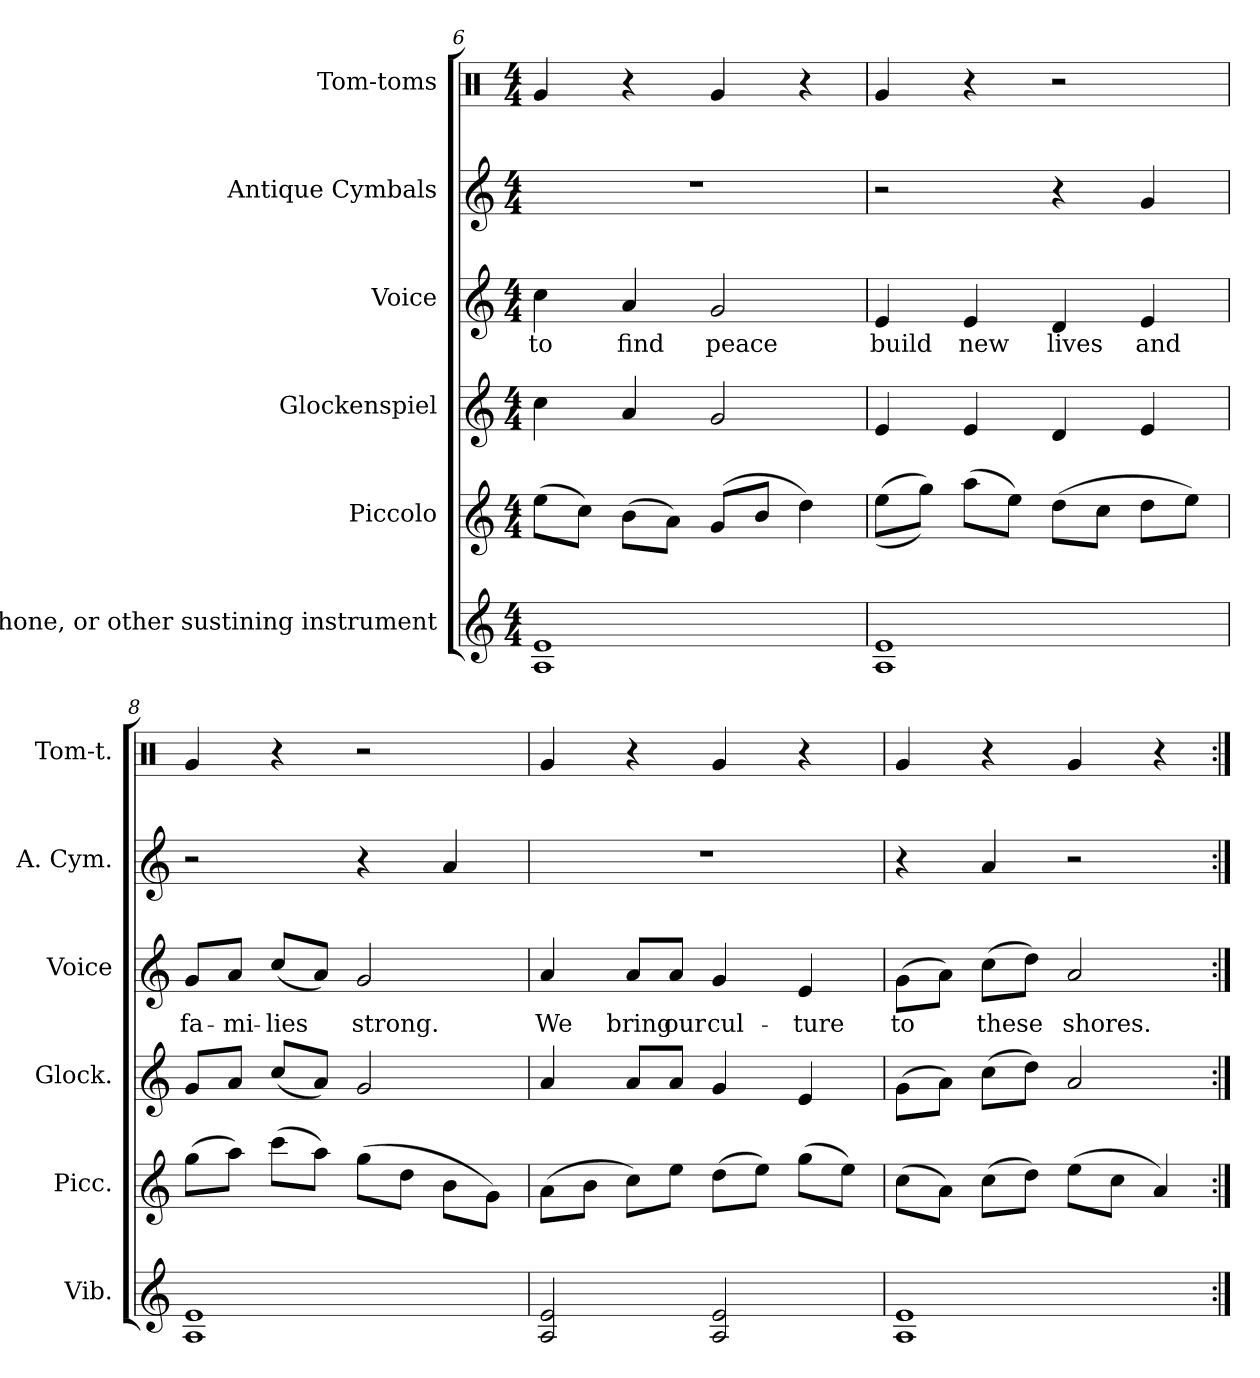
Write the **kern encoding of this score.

**kern	**kern	**kern	**kern	**text	**kern	**kern
*part6	*part5	*part4	*part3	*part3	*part2	*part1
*staff6	*staff5	*staff4	*staff3	*staff3	*staff2	*staff1
*I"Vibraphone, or other sustining instrument	*I"Piccolo	*I"Glockenspiel	*I"Voice	*	*I"Antique Cymbals	*I"Tom-toms
*I'Vib.	*I'Picc.	*I'Glock.	*I'Voice	*	*I'A. Cym.	*I'Tom-t.
*clefG2	*clefG2	*clefG2	*clefG2	*	*clefG2	*clefX
*	*ITrd-7c-12	*ITrd-14c-24	*	*	*ITrd-14c-24	*
*k[]	*k[]	*k[]	*k[]	*	*k[]	*k[]
*C:	*C:	*C:	*C:	*	*C:	*C:
*M4/4	*M4/4	*M4/4	*M4/4	*	*M4/4	*M4/4
=6	=6	=6	=6	=6	=6	=6
!	!	!	!	!LO:LY:b:color=#000000	!	!
1Ai 1ei	(8eeei\L	4cccci\	4cci\	to	1r	4Rgi/
.	8ccci\J)	.	.	.	.	.
!	!	!	!	!LO:LY:b:color=#000000	!	!
.	(8bbi\L	4aaai/	4ai/	find	.	4r
.	8aai\J)	.	.	.	.	.
!	!	!	!	!LO:LY:b:color=#000000	!	!
.	(8ggi/L	2gggi/	2gi/	peace	.	4Rgi/
.	8bbi/J	.	.	.	.	.
.	4dddi\)	.	.	.	.	4r
!!LO:LB:g=z
=7	=7	=7	=7	=7	=7	=7
!	!	!	!	!LO:LY:b:color=#000000	!	!
1Ai 1ei	((8eeei\L	4eeei/	4ei/	build	2r	4Rgi/
.	8gggi\J))	.	.	.	.	.
!	!	!	!	!LO:LY:b:color=#000000	!	!
.	(8aaai\L	4eeei/	4ei/	new	.	4r
.	8eeei\J)	.	.	.	.	.
!	!	!	!	!LO:LY:b:color=#000000	!	!
.	(8dddi\L	4dddi/	4di/	lives	4r	2r
.	8ccci\J	.	.	.	.	.
!	!	!	!	!LO:LY:b:color=#000000	!	!
.	8dddi\L	4eeei/	4ei/	and	4gggi/	.
.	8eeei\J)	.	.	.	.	.
=8	=8	=8	=8	=8	=8	=8
!	!	!	!	!LO:LY:b:color=#000000	!	!
1Ai 1ei	(8gggi\L	8gggi/L	8gi/L	fa-	2r	4Rgi/
!	!	!	!	!LO:LY:b:color=#000000	!	!
.	8aaai\J)	8aaai/J	8ai/J	-mi-	.	.
!	!	!	!	!LO:LY:b:color=#000000	!	!
.	(8cccci\L	(8cccci/L	(8cci/L	-lies	.	4r
.	8aaai\J)	8aaai/J)	8ai/J)	.	.	.
!	!	!	!	!LO:LY:b:color=#000000	!	!
.	(8gggi\L	2gggi/	2gi/	strong.	4r	2r
.	8dddi\J	.	.	.	.	.
.	8bbi\L	.	.	.	4aaai/	.
.	8ggi\J)	.	.	.	.	.
=9	=9	=9	=9	=9	=9	=9
!	!	!	!	!LO:LY:b:color=#000000	!	!
2Ai/ 2ei	(8aai\L	4aaai/	4ai/	We	1r	4Rgi/
.	8bbi\J	.	.	.	.	.
!	!	!	!	!LO:LY:b:color=#000000	!	!
.	8ccci\L)	8aaai/L	8ai/L	bring	.	4r
!	!	!	!	!LO:LY:b:color=#000000	!	!
.	8eeei\J	8aaai/J	8ai/J	our	.	.
!	!	!	!	!LO:LY:b:color=#000000	!	!
2Ai/ 2ei	(8dddi\L	4gggi/	4gi/	cul-	.	4Rgi/
.	8eeei\J)	.	.	.	.	.
!	!	!	!	!LO:LY:b:color=#000000	!	!
.	(8gggi\L	4eeei/	4ei/	-ture	.	4r
.	8eeei\J)	.	.	.	.	.
=10	=10	=10	=10	=10	=10	=10
!	!	!	!	!LO:LY:b:color=#000000	!	!
1Ai 1ei	(8ccci\L	(8gggi\L	(8gi\L	to	4r	4Rgi/
.	8aai\J)	8aaai\J)	8ai\J)	.	.	.
!	!	!	!	!LO:LY:b:color=#000000	!	!
.	(8ccci\L	(8cccci\L	(8cci\L	these	4aaai/	4r
.	8dddi\J)	8ddddi\J)	8ddi\J)	.	.	.
!	!	!	!	!LO:LY:b:color=#000000	!	!
.	(8eeei\L	2aaai/	2ai/	shores.	2r	4Rgi/
.	8ccci\J	.	.	.	.	.
.	4aai/)	.	.	.	.	4r
=:|!	=:|!	=:|!	=:|!	=:|!	=:|!	=:|!
*-	*-	*-	*-	*-	*-	*-
